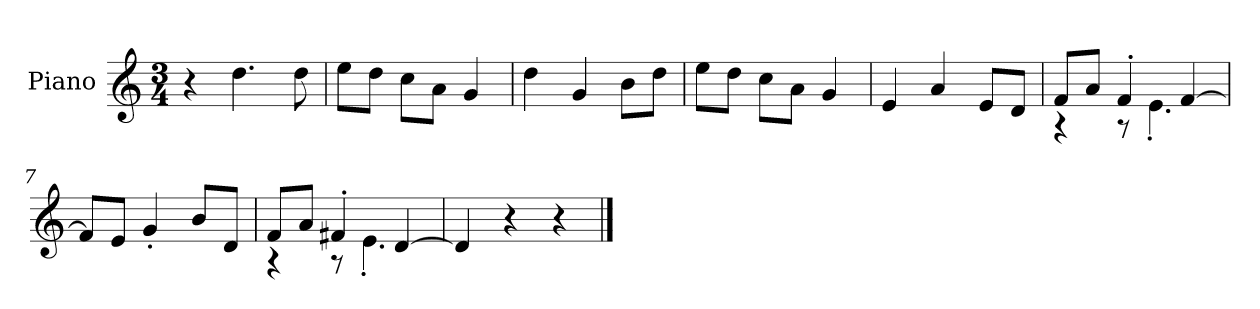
**kern
*part1
*staff1
*I"Piano
*I'P-no
*clefG2
*k[]
*M3/4
*MM179
=1
4r
4.dd\
8dd\
=2
8ee\L
8dd\J
8cc\L
8a\J
4g/
=3
4dd\
4g/
8b\L
8dd\J
=4
8ee\L
8dd\J
8cc\L
8a\J
4g/
=5
4e/
4a/
8e/L
8d/J
=6
*^
8f/L	4r
8a/J	.
4f'/	8r
.	4.e'\
[4f/	.
*v	*v
=7
8f/L]
8e/J
4g'/
8b/L
8d/J
=8
*^
8f/L	4r
8a/J	.
4f#X'/	8r
.	4.e'\
[4d/	.
*v	*v
!!LO:LB:g=z
=9
4d/]
4r
4r
==
*-
